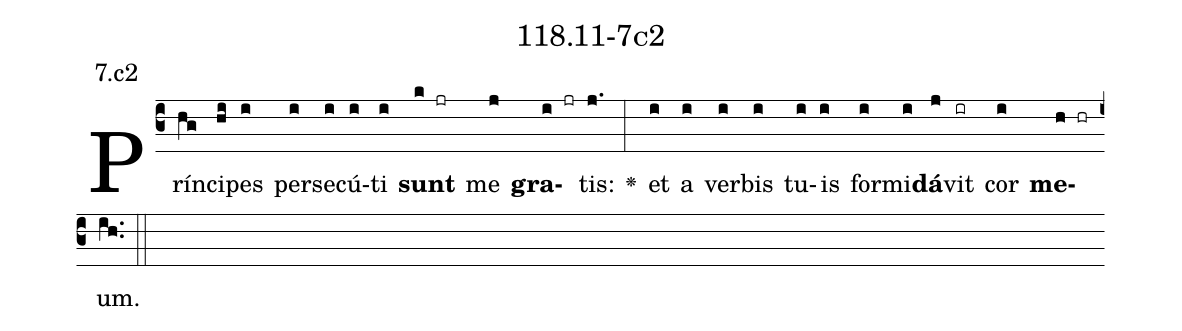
name: 118.11-7c2;
annotation: 7.c2;
%%
(c3)Prín(hg)ci(hi)pes(i) per(i)se(i)cú(i)ti(i) <b>sunt</b>(k jr) me(j) <b>gra</b>(i jr)tis:(j.) <v>\greheightstar</v>(:) et(i) a(i) ver(i)bis(i) tu(i)is(i) for(i)mi(i)<b>dá</b>(j)vit(ir) cor(i) <b>me</b>(h hr)um.(ih..) (::)


%E(i) u(i) o(j) u(i) a(h) e.(ih..) (::)
